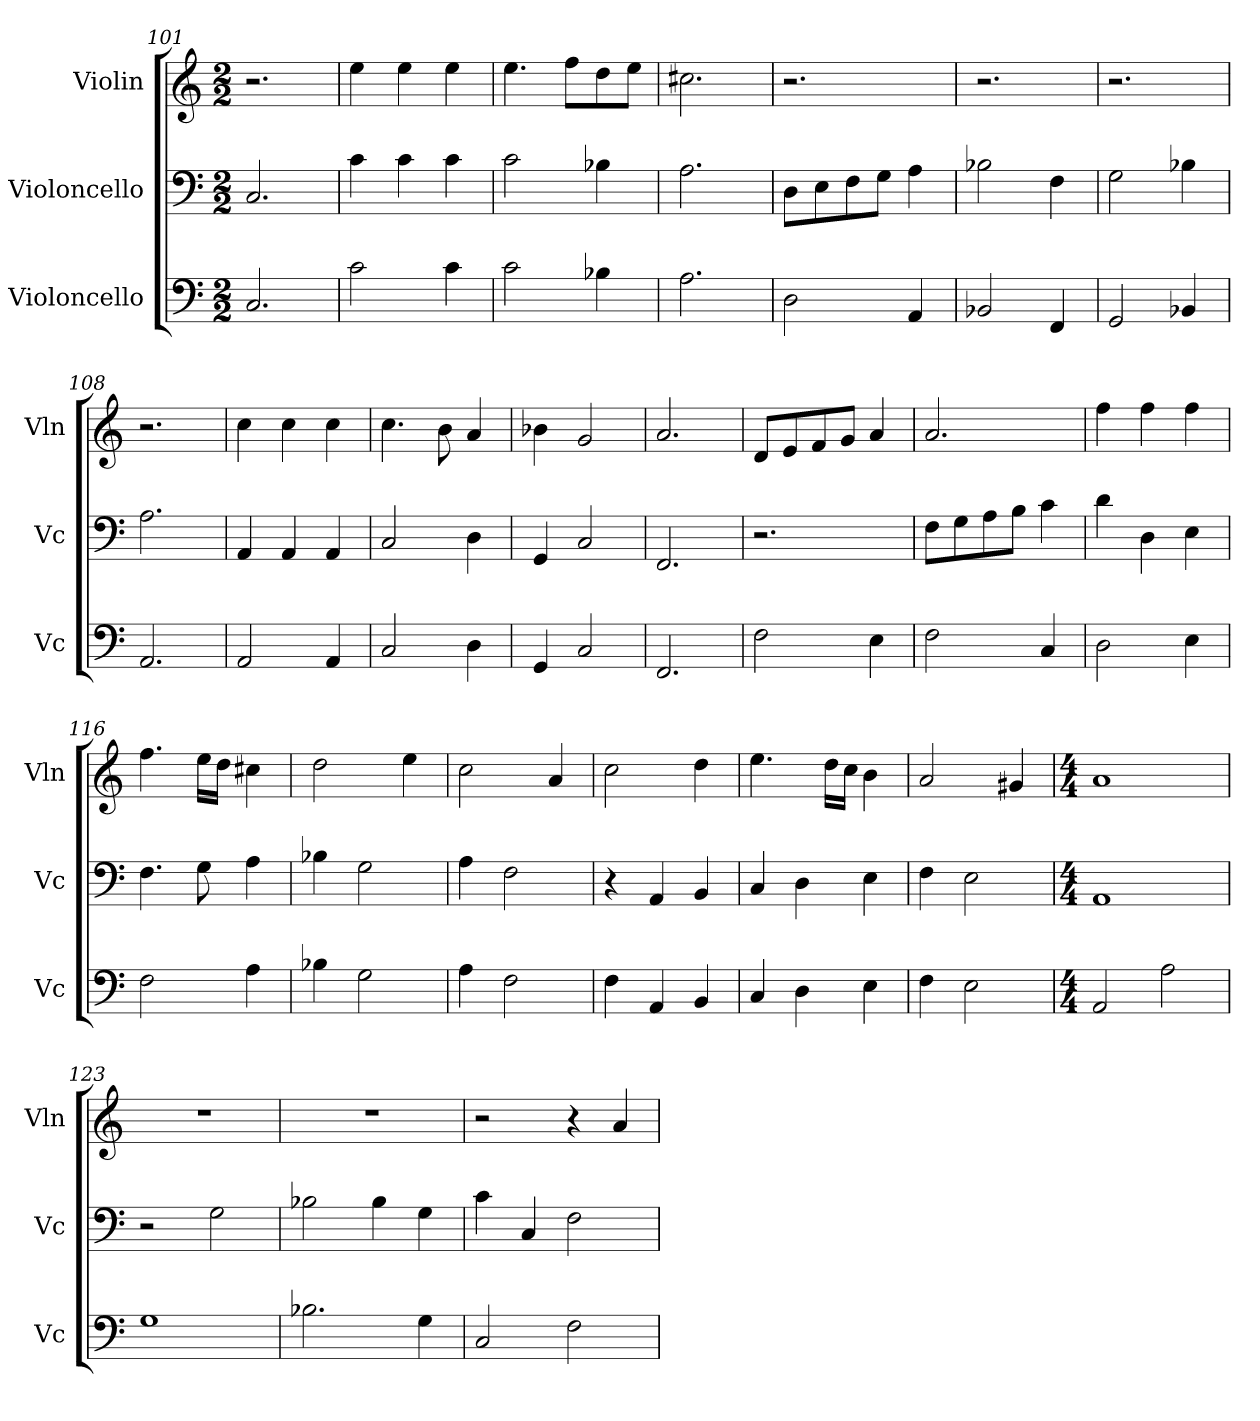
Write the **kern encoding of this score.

**kern	**kern	**kern
*part3	*part2	*part1
*staff3	*staff2	*staff1
*I"Violoncello	*I"Violoncello	*I"Violin
*I'Vc	*I'Vc	*I'Vln
*clefF4	*clefF4	*clefG2
*k[]	*k[]	*k[]
*M2/2	*M2/2	*M2/2
=101	=101	=101
2.C/	2.C/	2.r
=102	=102	=102
2c\	4c\	4ee\
.	4c\	4ee\
4c\	4c\	4ee\
=103	=103	=103
2c\	2c\	4.ee\
.	.	8ff\L
4B-X\	4B-X\	8dd\
.	.	8ee\J
=104	=104	=104
2.A\	2.A\	2.cc#X\
=105	=105	=105
2D\	8D\L	2.r
.	8E\	.
.	8F\	.
.	8G\J	.
4AA/	4A\	.
=106	=106	=106
2BB-X/	2B-X\	2.r
4FF/	4F\	.
=107	=107	=107
2GG/	2G\	2.r
4BB-X/	4B-X\	.
=108	=108	=108
2.AA/	2.A\	2.r
=109	=109	=109
2AA/	4AA/	4cc\
.	4AA/	4cc\
4AA/	4AA/	4cc\
=110	=110	=110
2C/	2C/	4.cc\
.	.	8b\
4D\	4D\	4a/
=111	=111	=111
4GG/	4GG/	4b-X\
2C/	2C/	2g/
=112	=112	=112
2.FF/	2.FF/	2.a/
=113	=113	=113
2F\	2.r	8d/L
.	.	8e/
.	.	8f/
.	.	8g/J
4E\	.	4a/
=114	=114	=114
2F\	8F\L	2.a/
.	8G\	.
.	8A\	.
.	8B\J	.
4C/	4c\	.
=115	=115	=115
2D\	4d\	4ff\
.	4D\	4ff\
4E\	4E\	4ff\
=116	=116	=116
2F\	4.F\	4.ff\
.	8G\	16ee\LL
.	.	16dd\JJ
4A\	4A\	4cc#X\
=117	=117	=117
4B-X\	4B-X\	2dd\
2G\	2G\	.
.	.	4ee\
=118	=118	=118
4A\	4A\	2cc\
2F\	2F\	.
.	.	4a/
=119	=119	=119
4F\	4r	2cc\
4AA/	4AA/	.
4BB/	4BB/	4dd\
=120	=120	=120
4C/	4C/	4.ee\
4D\	4D\	.
.	.	16dd\LL
.	.	16cc\JJ
4E\	4E\	4b\
=121	=121	=121
4F\	4F\	2a/
2E\	2E\	.
.	.	4g#X/
=122	=122	=122
*M4/4	*M4/4	*M4/4
2AA/	1AA	1a
2A\	.	.
=123	=123	=123
1G	2r	1r
.	2G\	.
=124	=124	=124
2.B-X\	2B-X\	1r
.	4B-\	.
4G\	4G\	.
=125	=125	=125
2C/	4c\	2r
.	4C/	.
2F\	2F\	4r
.	.	4a/
=	=	=
*-	*-	*-
